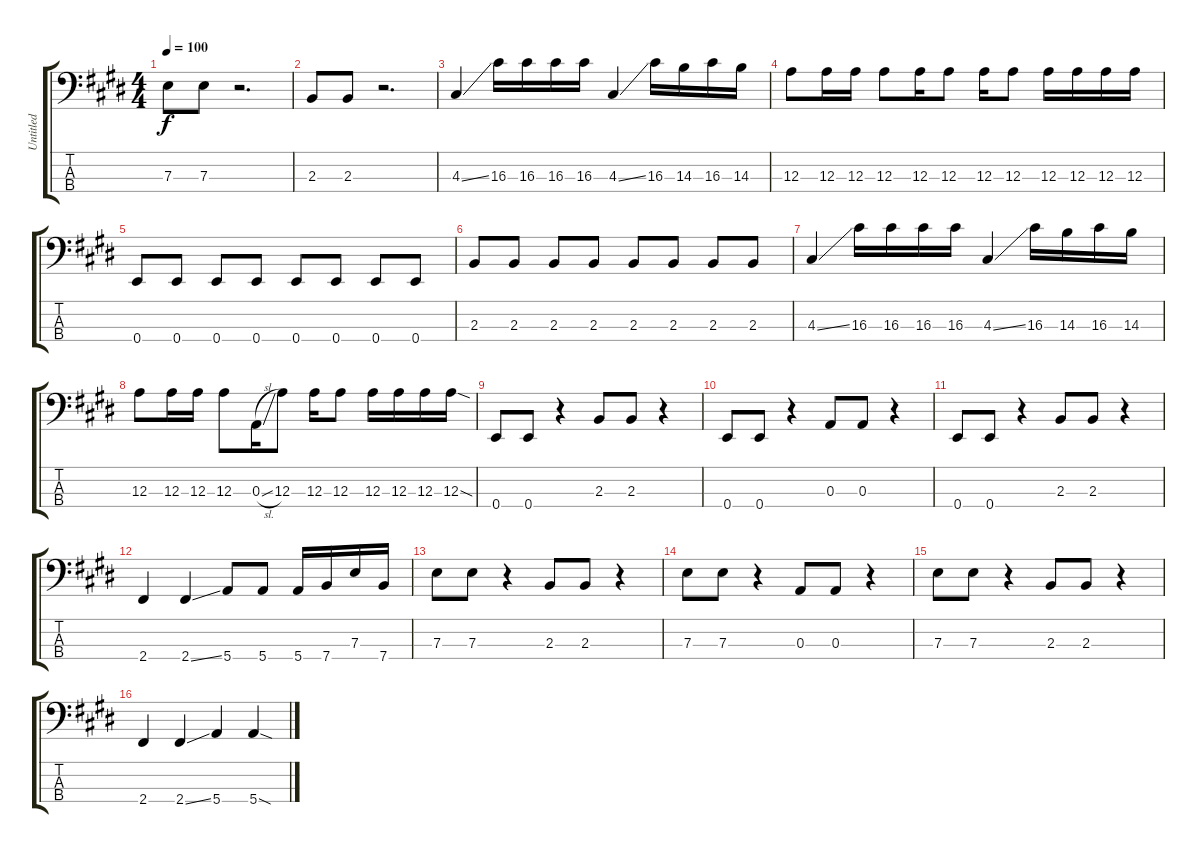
\track ("Untitled" "Untitled") {instrument electricbassfinger}
\staff {score tabs}
\tuning (G2 D2 A1 E1) {hide}
\ts (4 4)
\tempo 100
\clef f4
\ks e
7.3.8{dy f} 7.3.8 r.2{d} |
\ks c#minor
2.3.8 2.3.8 r.2{d} |
4.3{ss}.4 16.3.16 16.3.16 16.3.16 16.3.16 4.3{ss}.4 16.3.16 14.3.16 16.3.16 14.3.16 |
12.3.8 12.3.16 12.3.16 12.3.8 12.3.16 12.3.8 12.3.16 12.3.8 12.3.16 12.3.16 12.3.16 12.3.16 |
\ks e
0.4.8 0.4.8 0.4.8 0.4.8 0.4.8 0.4.8 0.4.8 0.4.8 |
\ks c#minor
2.3.8 2.3.8 2.3.8 2.3.8 2.3.8 2.3.8 2.3.8 2.3.8 |
4.3{ss}.4 16.3.16 16.3.16 16.3.16 16.3.16 4.3{ss}.4 16.3.16 14.3.16 16.3.16 14.3.16 |
12.3.8 12.3.16 12.3.16 12.3.8 0.3{sl}.16 12.3.8 12.3.16 12.3.8 12.3.16 12.3.16 12.3.16 12.3{sod}.16 |
\ks e
0.4.8 0.4.8 r.4 2.3.8 2.3.8 r.4 |
\ks c#minor
0.4.8 0.4.8 r.4 0.3.8 0.3.8 r.4 |
0.4.8 0.4.8 r.4 2.3.8 2.3.8 r.4 |
2.4.4 2.4{ss}.4 5.4.8 5.4.8 5.4.16 7.4.16 7.3.16 7.4.16 |
\ks e
7.3.8 7.3.8 r.4 2.3.8 2.3.8 r.4 |
\ks c#minor
7.3.8 7.3.8 r.4 0.3.8 0.3.8 r.4 |
7.3.8 7.3.8 r.4 2.3.8 2.3.8 r.4 |
2.4.4 2.4{ss}.4 5.4.4 5.4{sod}.4
